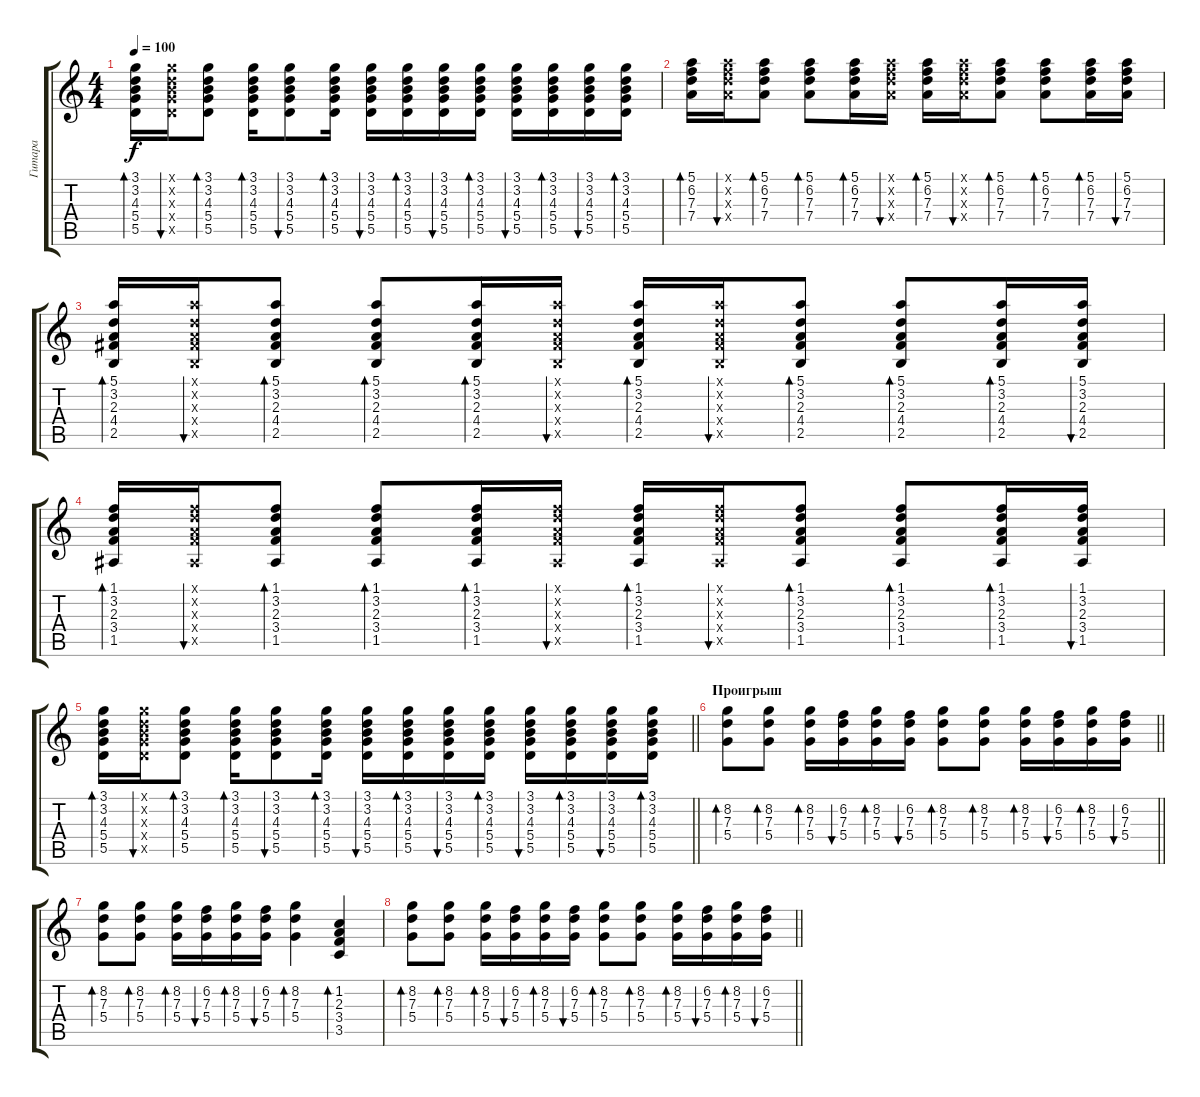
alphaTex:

\track ("Гитара" "Гитара") {instrument acousticguitarnylon}
\staff {score tabs}
\tuning (E4 B3 G3 D3 A2 E2) {hide}
\ts (4 4)
\tempo 100
\clef g2
\ks c
(3.1 3.2 4.3 5.4 5.5).16{bd 30 dy f} (3.1{x} 3.2{x} 4.3{x} 5.4{x} 5.5{x}).16{bu 30} (3.1 3.2 4.3 5.4 5.5).8{bd 30} (3.1 3.2 4.3 5.4 5.5).16{bd 30} (3.1 3.2 4.3 5.4 5.5).8{bu 30} (3.1 3.2 4.3 5.4 5.5).16{bd 30} (3.1 3.2 4.3 5.4 5.5).16{bu 30} (3.1 3.2 4.3 5.4 5.5).16{bd 30} (3.1 3.2 4.3 5.4 5.5).16{bu 30} (3.1 3.2 4.3 5.4 5.5).16{bd 30} (3.1 3.2 4.3 5.4 5.5).16{bu 30} (3.1 3.2 4.3 5.4 5.5).16{bd 30} (3.1 3.2 4.3 5.4 5.5).16{bu 30} (3.1 3.2 4.3 5.4 5.5).16{bd 30} |
(5.1 6.2 7.3 7.4).16{bd 30} (5.1{x} 6.2{x} 7.3{x} 7.4{x}).16{bu 30} (5.1 6.2 7.3 7.4).8{bd 30} (5.1 6.2 7.3 7.4).8{bd 30} (5.1 6.2 7.3 7.4).16{bd 30} (5.1{x} 6.2{x} 7.3{x} 7.4{x}).16{bu 30} (5.1 6.2 7.3 7.4).16{bd 30} (5.1{x} 6.2{x} 7.3{x} 7.4{x}).16{bu 30} (5.1 6.2 7.3 7.4).8{bd 30} (5.1 6.2 7.3 7.4).8{bd 30} (5.1 6.2 7.3 7.4).16{bd 30} (5.1 6.2 7.3 7.4).16{bu 30} |
(5.1 3.2 2.3 4.4 2.5).16{bd 30} (5.1{x} 3.2{x} 2.3{x} 4.4{x} 2.5{x}).16{bu 30} (5.1 3.2 2.3 4.4 2.5).8{bd 30} (5.1 3.2 2.3 4.4 2.5).8{bd 30} (5.1 3.2 2.3 4.4 2.5).16{bd 30} (5.1{x} 3.2{x} 2.3{x} 4.4{x} 2.5{x}).16{bu 30} (5.1 3.2 2.3 4.4 2.5).16{bd 30} (5.1{x} 3.2{x} 2.3{x} 4.4{x} 2.5{x}).16{bu 30} (5.1 3.2 2.3 4.4 2.5).8{bd 30} (5.1 3.2 2.3 4.4 2.5).8{bd 30} (5.1 3.2 2.3 4.4 2.5).16{bd 30} (5.1 3.2 2.3 4.4 2.5).16{bu 30} |
(1.1 3.2 2.3 3.4 1.5).16{bd 30} (1.1{x} 3.2{x} 2.3{x} 3.4{x} 1.5{x}).16{bu 30} (1.1 3.2 2.3 3.4 1.5).8{bd 30} (1.1 3.2 2.3 3.4 1.5).8{bd 30} (1.1 3.2 2.3 3.4 1.5).16{bd 30} (1.1{x} 3.2{x} 2.3{x} 3.4{x} 1.5{x}).16{bu 30} (1.1 3.2 2.3 3.4 1.5).16{bd 30} (1.1{x} 3.2{x} 2.3{x} 3.4{x} 1.5{x}).16{bu 30} (1.1 3.2 2.3 3.4 1.5).8{bd 30} (1.1 3.2 2.3 3.4 1.5).8{bd 30} (1.1 3.2 2.3 3.4 1.5).16{bd 30} (1.1 3.2 2.3 3.4 1.5).16{bu 30} |
\barLineRight lightlight
(3.1 3.2 4.3 5.4 5.5).16{bd 30} (3.1{x} 3.2{x} 4.3{x} 5.4{x} 5.5{x}).16{bu 30} (3.1 3.2 4.3 5.4 5.5).8{bd 30} (3.1 3.2 4.3 5.4 5.5).16{bd 30} (3.1 3.2 4.3 5.4 5.5).8{bu 30} (3.1 3.2 4.3 5.4 5.5).16{bd 30} (3.1 3.2 4.3 5.4 5.5).16{bu 30} (3.1 3.2 4.3 5.4 5.5).16{bd 30} (3.1 3.2 4.3 5.4 5.5).16{bu 30} (3.1 3.2 4.3 5.4 5.5).16{bd 30} (3.1 3.2 4.3 5.4 5.5).16{bu 30} (3.1 3.2 4.3 5.4 5.5).16{bd 30} (3.1 3.2 4.3 5.4 5.5).16{bu 30} (3.1 3.2 4.3 5.4 5.5).16{bd 30} |
\section ("" "Проигрыш")
\barLineRight lightlight
(8.2 7.3 5.4).8{bd 30} (8.2 7.3 5.4).8{bd 30} (8.2 7.3 5.4).16{bd 30} (6.2 7.3 5.4).16{bu 30} (8.2 7.3 5.4).16{bd 30} (6.2 7.3 5.4).16{bu 30} (8.2 7.3 5.4).8{bd 30} (8.2 7.3 5.4).8{bd 30} (8.2 7.3 5.4).16{bd 30} (6.2 7.3 5.4).16{bu 30} (8.2 7.3 5.4).16{bd 30} (6.2 7.3 5.4).16{bu 30} |
(8.2 7.3 5.4).8{bd 30} (8.2 7.3 5.4).8{bd 30} (8.2 7.3 5.4).16{bd 30} (6.2 7.3 5.4).16{bu 30} (8.2 7.3 5.4).16{bd 30} (6.2 7.3 5.4).16{bu 30} (8.2 7.3 5.4).4{bd 30} (1.2 2.3 3.4 3.5).4{bd 30} |
\barLineRight lightlight
(8.2 7.3 5.4).8{bd 30} (8.2 7.3 5.4).8{bd 30} (8.2 7.3 5.4).16{bd 30} (6.2 7.3 5.4).16{bu 30} (8.2 7.3 5.4).16{bd 30} (6.2 7.3 5.4).16{bu 30} (8.2 7.3 5.4).8{bd 30} (8.2 7.3 5.4).8{bd 30} (8.2 7.3 5.4).16{bd 30} (6.2 7.3 5.4).16{bu 30} (8.2 7.3 5.4).16{bd 30} (6.2 7.3 5.4).16{bu 30}
